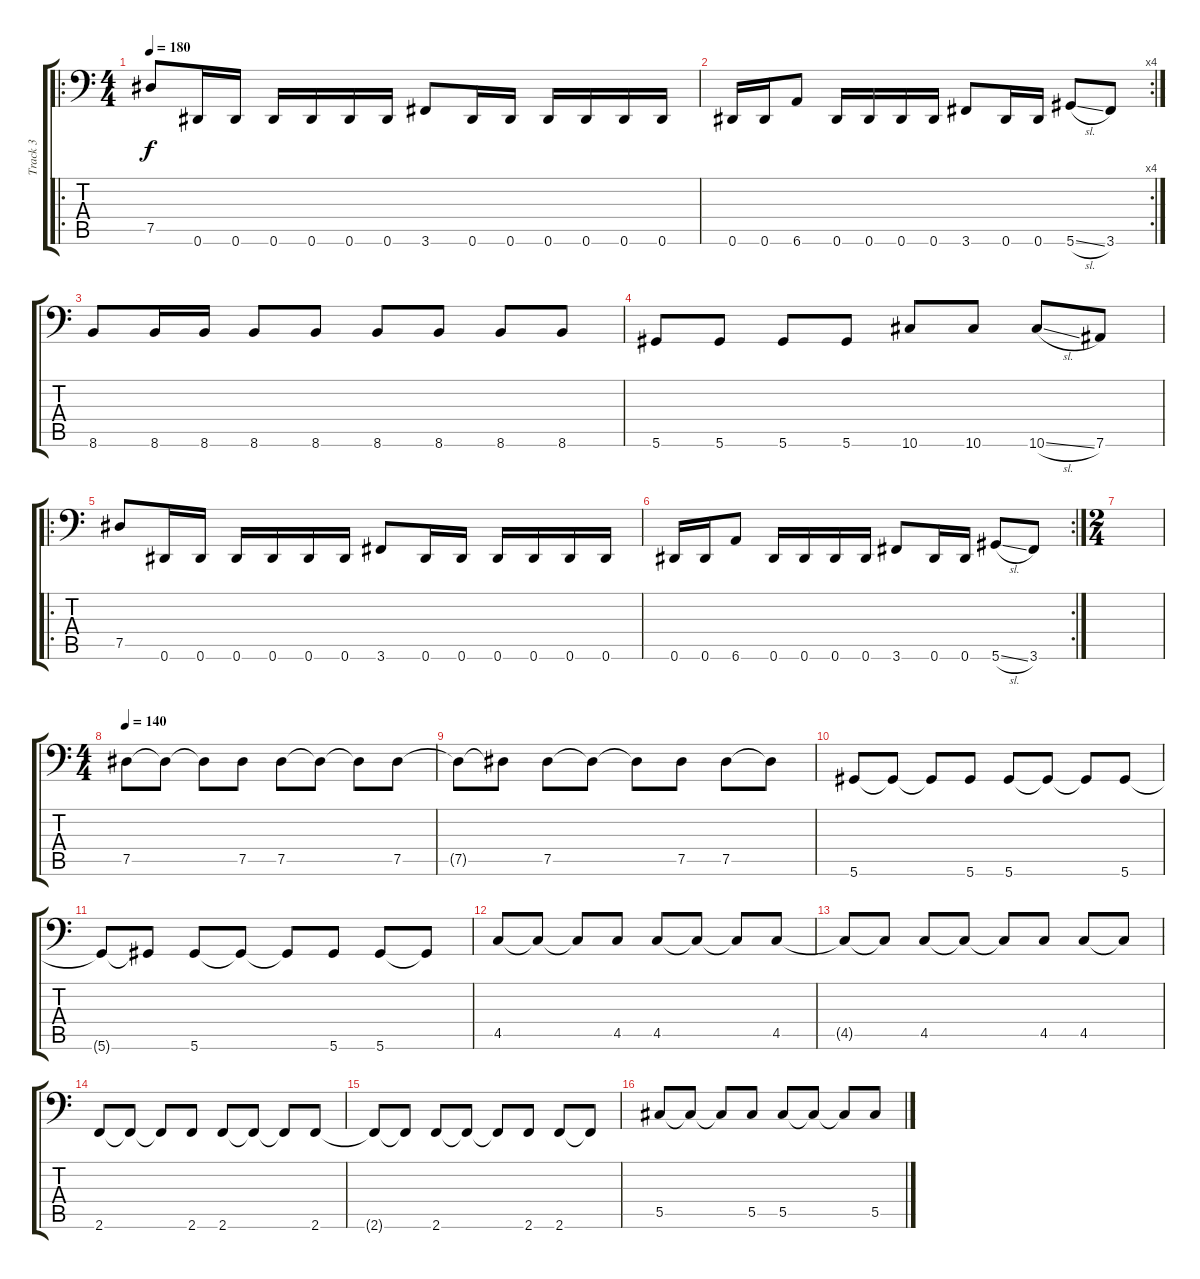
\track ("Track 3" "Track 3") {instrument electricbasspick}
\staff {score tabs}
\tuning (Eb3 Bb2 Gb2 Db2 Ab1 Eb1) {hide}
\ro
\ts (4 4)
\tempo 180
\clef f4
\ks c
7.5.8{dy f} 0.6.16 0.6.16 0.6.16 0.6.16 0.6.16 0.6.16 3.6.8 0.6.16 0.6.16 0.6.16 0.6.16 0.6.16 0.6.16 |
\rc 4
0.6.16 0.6.16 6.6.8 0.6.16 0.6.16 0.6.16 0.6.16 3.6.8 0.6.16 0.6.16 5.6{sl}.8 3.6.8 |
8.6.8 8.6.16 8.6.16 8.6.8 8.6.8 8.6.8 8.6.8 8.6.8 8.6.8 |
5.6.8 5.6.8 5.6.8 5.6.8 10.6.8 10.6.8 10.6{sl}.8 7.6.8 |
\ro
7.5.8 0.6.16 0.6.16 0.6.16 0.6.16 0.6.16 0.6.16 3.6.8 0.6.16 0.6.16 0.6.16 0.6.16 0.6.16 0.6.16 |
\rc 2
0.6.16 0.6.16 6.6.8 0.6.16 0.6.16 0.6.16 0.6.16 3.6.8 0.6.16 0.6.16 5.6{sl}.8 3.6.8 |
\ts (2 4)
|
\ts (4 4)
\tempo 140
7.5.8 7.5{t}.8 7.5{t}.8 7.5.8 7.5.8 7.5{t}.8 7.5{t}.8 7.5.8 |
7.5{t}.8 7.5{t}.8 7.5.8 7.5{t}.8 7.5{t}.8 7.5.8 7.5.8 7.5{t}.8 |
5.6.8 5.6{t}.8 5.6{t}.8 5.6.8 5.6.8 5.6{t}.8 5.6{t}.8 5.6.8 |
5.6{t}.8 5.6{t}.8 5.6.8 5.6{t}.8 5.6{t}.8 5.6.8 5.6.8 5.6{t}.8 |
4.5.8 4.5{t}.8 4.5{t}.8 4.5.8 4.5.8 4.5{t}.8 4.5{t}.8 4.5.8 |
4.5{t}.8 4.5{t}.8 4.5.8 4.5{t}.8 4.5{t}.8 4.5.8 4.5.8 4.5{t}.8 |
2.6.8 2.6{t}.8 2.6{t}.8 2.6.8 2.6.8 2.6{t}.8 2.6{t}.8 2.6.8 |
2.6{t}.8 2.6{t}.8 2.6.8 2.6{t}.8 2.6{t}.8 2.6.8 2.6.8 2.6{t}.8 |
5.5.8 5.5{t}.8 5.5{t}.8 5.5.8 5.5.8 5.5{t}.8 5.5{t}.8 5.5.8
